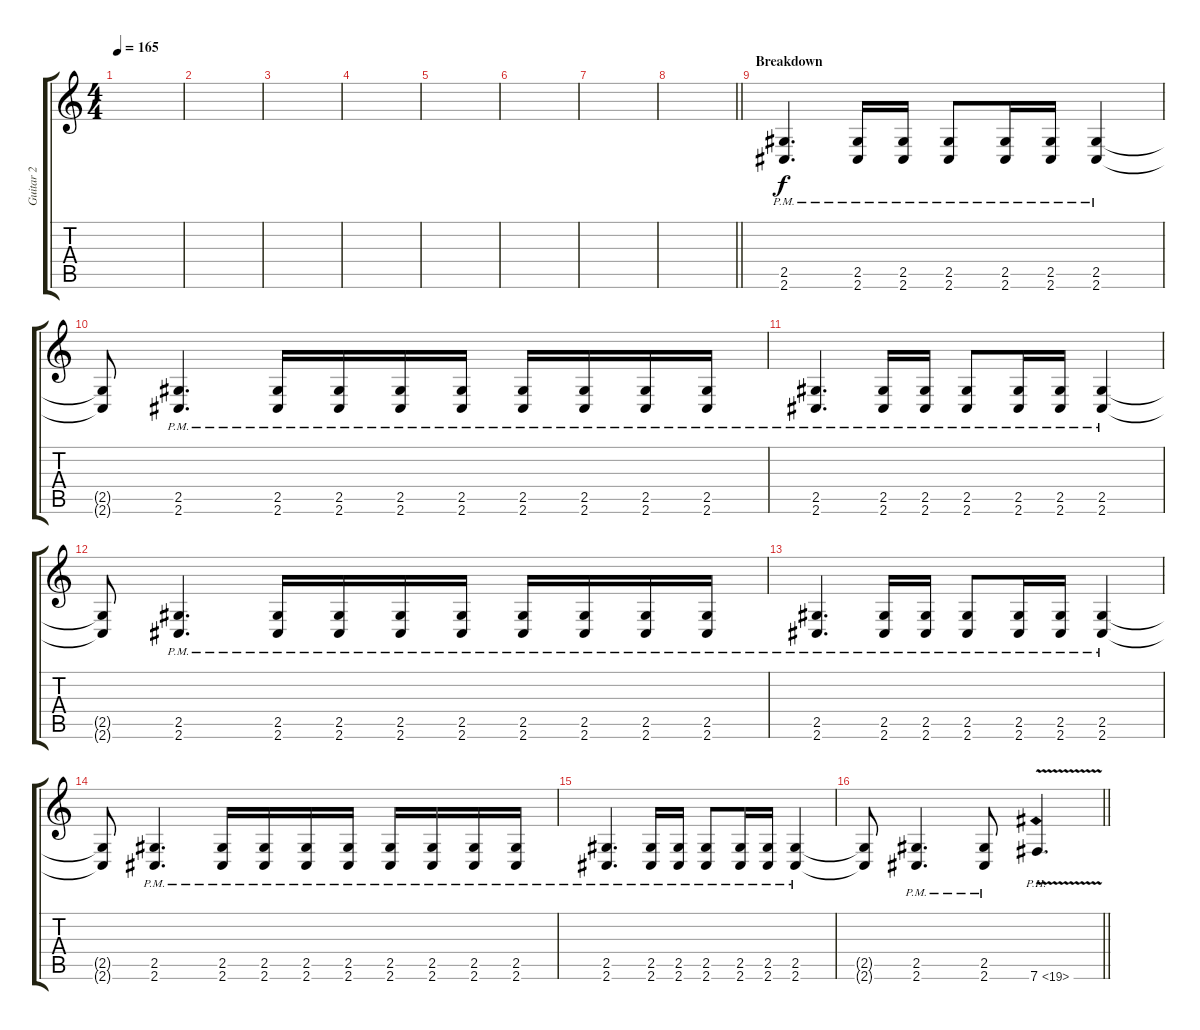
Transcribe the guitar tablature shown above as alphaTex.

\track ("Guitar 2" "Guitar 2") {instrument distortionguitar}
\staff {score tabs}
\tuning (Db4 Ab3 E3 B2 Gb2 B1) {hide}
\ts (4 4)
\tempo 165
\clef g2
\ks c
|
|
|
|
|
|
|
\barLineRight lightlight
|
\section ("" "Breakdown")
(2.5{pm} 2.6{pm}).4{d} (2.5{pm} 2.6{pm}).16 (2.5{pm} 2.6{pm}).16 (2.5{pm} 2.6{pm}).8 (2.5{pm} 2.6{pm}).16 (2.5{pm} 2.6{pm}).16 (2.5{pm} 2.6{pm}).4 |
(2.5{t} 2.6{t}).8 (2.5{pm} 2.6{pm}).4{d} (2.5{pm} 2.6{pm}).16 (2.5{pm} 2.6{pm}).16 (2.5{pm} 2.6{pm}).16 (2.5{pm} 2.6{pm}).16 (2.5{pm} 2.6{pm}).16 (2.5{pm} 2.6{pm}).16 (2.5{pm} 2.6{pm}).16 (2.5{pm} 2.6{pm}).16 |
(2.5{pm} 2.6{pm}).4{d} (2.5{pm} 2.6{pm}).16 (2.5{pm} 2.6{pm}).16 (2.5{pm} 2.6{pm}).8 (2.5{pm} 2.6{pm}).16 (2.5{pm} 2.6{pm}).16 (2.5{pm} 2.6{pm}).4 |
(2.5{t} 2.6{t}).8 (2.5{pm} 2.6{pm}).4{d} (2.5{pm} 2.6{pm}).16 (2.5{pm} 2.6{pm}).16 (2.5{pm} 2.6{pm}).16 (2.5{pm} 2.6{pm}).16 (2.5{pm} 2.6{pm}).16 (2.5{pm} 2.6{pm}).16 (2.5{pm} 2.6{pm}).16 (2.5{pm} 2.6{pm}).16 |
(2.5{pm} 2.6{pm}).4{d} (2.5{pm} 2.6{pm}).16 (2.5{pm} 2.6{pm}).16 (2.5{pm} 2.6{pm}).8 (2.5{pm} 2.6{pm}).16 (2.5{pm} 2.6{pm}).16 (2.5{pm} 2.6{pm}).4 |
(2.5{t} 2.6{t}).8 (2.5{pm} 2.6{pm}).4{d} (2.5{pm} 2.6{pm}).16 (2.5{pm} 2.6{pm}).16 (2.5{pm} 2.6{pm}).16 (2.5{pm} 2.6{pm}).16 (2.5{pm} 2.6{pm}).16 (2.5{pm} 2.6{pm}).16 (2.5{pm} 2.6{pm}).16 (2.5{pm} 2.6{pm}).16 |
(2.5{pm} 2.6{pm}).4{d} (2.5{pm} 2.6{pm}).16 (2.5{pm} 2.6{pm}).16 (2.5{pm} 2.6{pm}).8 (2.5{pm} 2.6{pm}).16 (2.5{pm} 2.6{pm}).16 (2.5{pm} 2.6{pm}).4 |
\barLineRight lightlight
(2.5{t} 2.6{t}).8 (2.5{pm} 2.6{pm}).4{d} (2.5{pm} 2.6{pm}).8 7.6{ph 12 v}.4{d}
